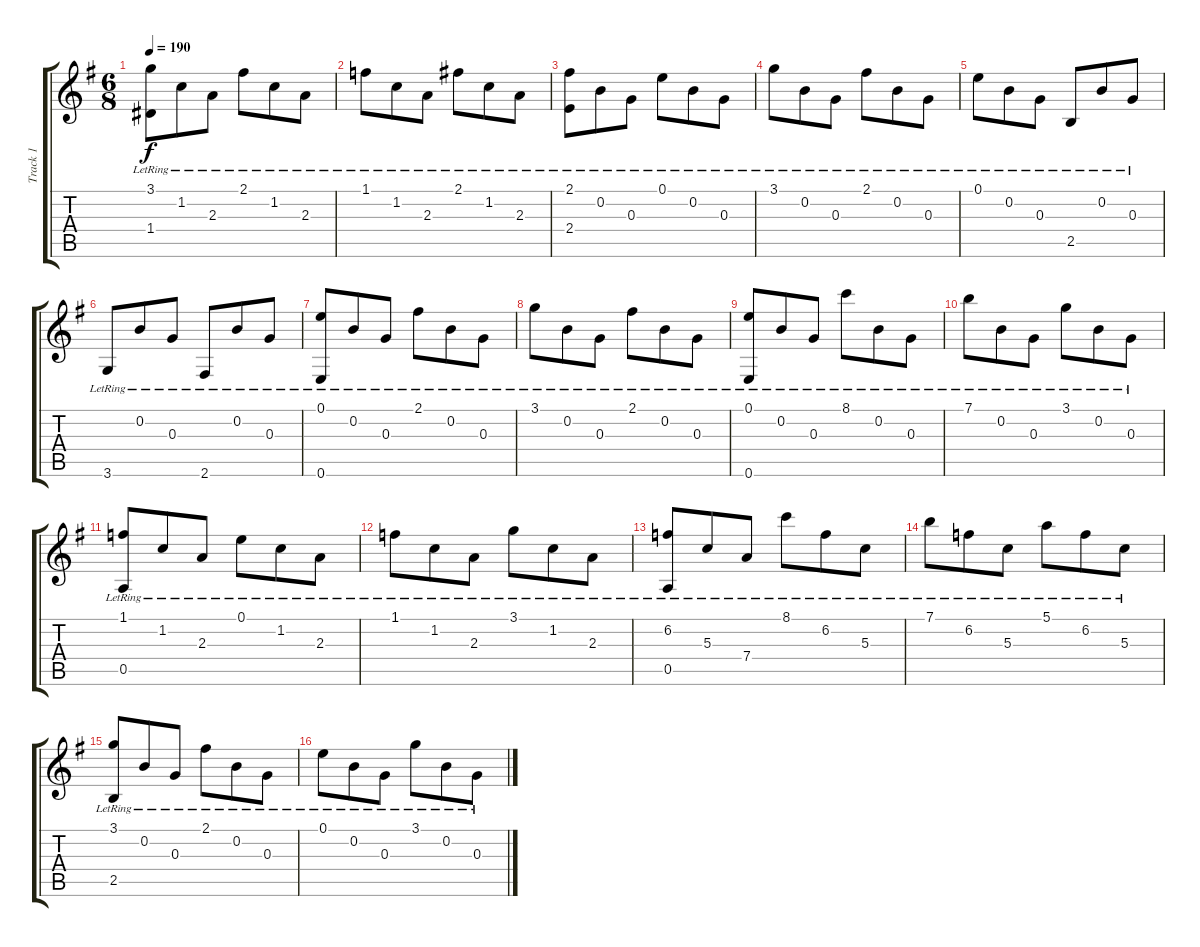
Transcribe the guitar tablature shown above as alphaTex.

\track ("Track 1" "Track 1") {instrument acousticguitarsteel}
\staff {score tabs}
\tuning (E4 B3 G3 D3 A2 E2) {hide}
\ts (6 8)
\tempo 190
\clef g2
\ks g
(3.1{lr} 1.4{lr}).8{dy f} 1.2{lr}.8 2.3{lr}.8 2.1{lr}.8 1.2{lr}.8 2.3{lr}.8 |
1.1{lr}.8 1.2{lr}.8 2.3{lr}.8 2.1{lr}.8 1.2{lr}.8 2.3{lr}.8 |
(2.1{lr} 2.4{lr}).8 0.2{lr}.8 0.3{lr}.8 0.1{lr}.8 0.2{lr}.8 0.3{lr}.8 |
3.1{lr}.8 0.2{lr}.8 0.3{lr}.8 2.1{lr}.8 0.2{lr}.8 0.3{lr}.8 |
0.1{lr}.8 0.2{lr}.8 0.3{lr}.8 2.5{lr}.8 0.2{lr}.8 0.3{lr}.8 |
3.6{lr}.8 0.2{lr}.8 0.3{lr}.8 2.6{lr}.8 0.2{lr}.8 0.3{lr}.8 |
(0.1{lr} 0.6{lr}).8 0.2{lr}.8 0.3{lr}.8 2.1{lr}.8 0.2{lr}.8 0.3{lr}.8 |
3.1{lr}.8 0.2{lr}.8 0.3{lr}.8 2.1{lr}.8 0.2{lr}.8 0.3{lr}.8 |
(0.1{lr} 0.6{lr}).8 0.2{lr}.8 0.3{lr}.8 8.1{lr}.8 0.2{lr}.8 0.3{lr}.8 |
7.1{lr}.8 0.2{lr}.8 0.3{lr}.8 3.1{lr}.8 0.2{lr}.8 0.3{lr}.8 |
(1.1{lr} 0.5{lr}).8 1.2{lr}.8 2.3{lr}.8 0.1{lr}.8 1.2{lr}.8 2.3{lr}.8 |
1.1{lr}.8 1.2{lr}.8 2.3{lr}.8 3.1{lr}.8 1.2{lr}.8 2.3{lr}.8 |
(6.2{lr} 0.5{lr}).8 5.3{lr}.8 7.4{lr}.8 8.1{lr}.8 6.2{lr}.8 5.3{lr}.8 |
7.1{lr}.8 6.2{lr}.8 5.3{lr}.8 5.1{lr}.8 6.2{lr}.8 5.3{lr}.8 |
(3.1{lr} 2.5{lr}).8 0.2{lr}.8 0.3{lr}.8 2.1{lr}.8 0.2{lr}.8 0.3{lr}.8 |
0.1{lr}.8 0.2{lr}.8 0.3{lr}.8 3.1{lr}.8 0.2{lr}.8 0.3{lr}.8
